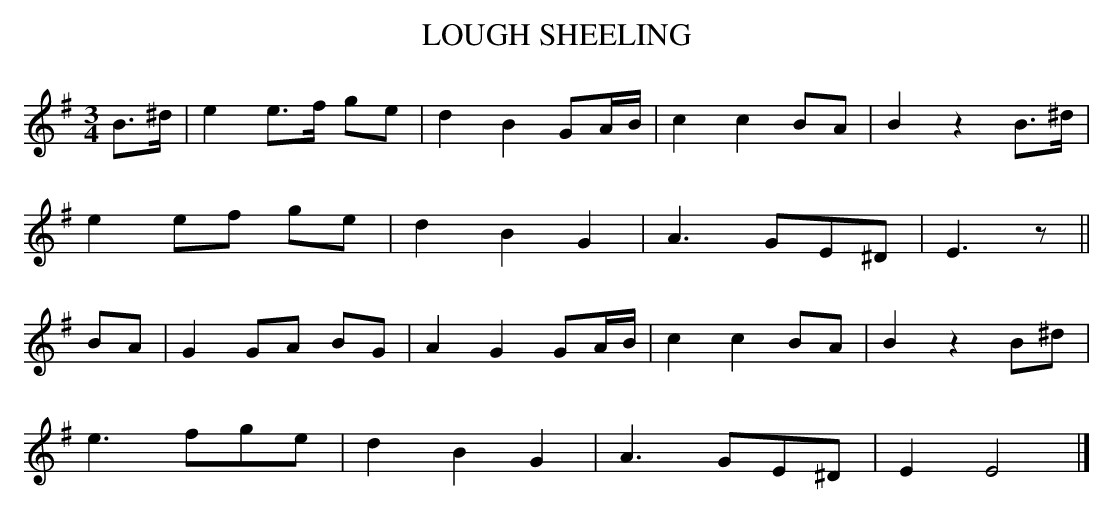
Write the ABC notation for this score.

X:1
T:LOUGH SHEELING
Y:"slow"
M:3/4
L:1/8
K:G
B>^d|e2 e>f ge|d2 B2 GA/B/|c2 c2 BA|B2 z2 B>^d|
e2 ef ge|d2 B2 G2|A3 GE^D|E3z||
BA|G2 GA BG|A2 G2 GA/B/|c2 c2 BA|B2 z2 B^d|
e3 fge|d2 B2 G2|A3 GE^D|E2 E4|]
